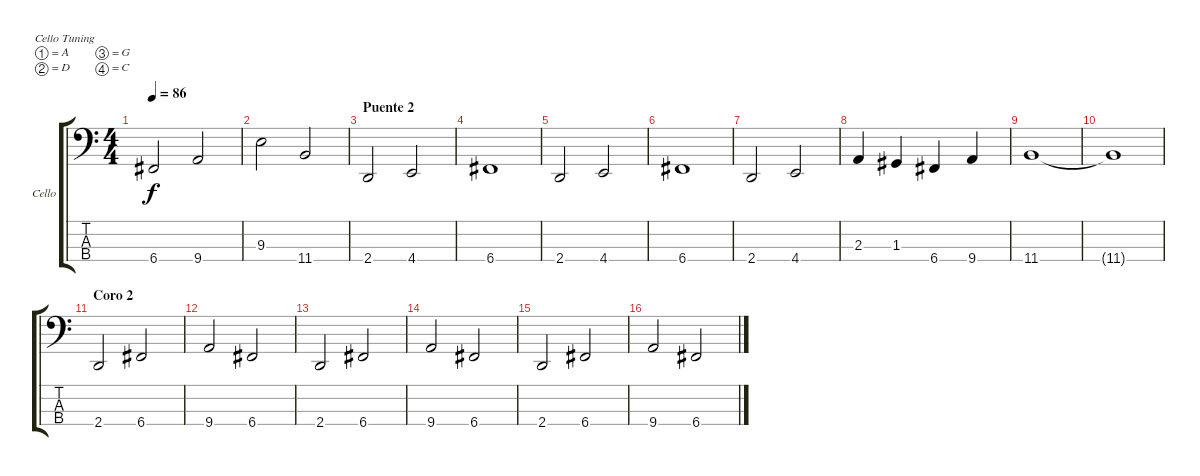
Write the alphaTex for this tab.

\defaultSystemsLayout 4
\bracketExtendMode groupsimilarinstruments
\firstSystemTrackNameOrientation horizontal
\otherSystemsTrackNameOrientation horizontal
\track ("Cello" "Cello") {instrument cello}
\staff {score tabs}
\tuning (A3 D3 G2 C2)
\ts (4 4)
\tempo 86
\clef f4
\ks c
6.4.2{dy f} 9.4.2 |
9.3.2 11.4.2 |
\section ("" "Puente 2")
2.4.2 4.4.2 |
6.4.1 |
2.4.2 4.4.2 |
6.4.1 |
2.4.2 4.4.2 |
2.3.4 1.3.4 6.4.4 9.4.4 |
11.4.1 |
11.4{t}.1 |
\section ("" "Coro 2")
2.4.2 6.4.2 |
9.4.2 6.4.2 |
2.4.2 6.4.2 |
9.4.2 6.4.2 |
2.4.2 6.4.2 |
9.4.2 6.4.2
